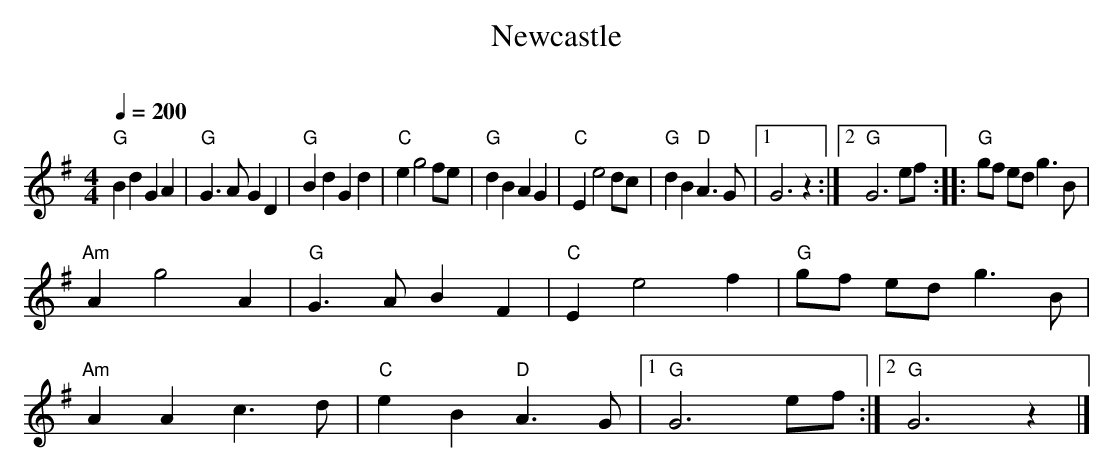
X:1
T:Newcastle
C:          %Tune composer
Q:1/4=200     %Tempo
M:4/4     %Meter
L:1/8     %
K:G
"G"B2 d2 G2 A2 |"G"G3 A G2 D2 |"G"B2 d2 G2 d2 |"C"e2 g4 fe |"G"d2 B2 A2 G2 |"C"E2 e4 dc |"G"d2 B2 "D"A3 G |[1G6 z2 :|[2"G"G6 ef ::"G"gf ed g3 B |
"Am"A2 g4 A2 |"G"G3 A B2 F2 |"C"E2 e4 f2 |"G"gf ed g3 B |
"Am"A2 A2 c3 d |"C"e2 B2 "D"A3 G |1"G"G6 ef :|2"G"G6 z2 |]
